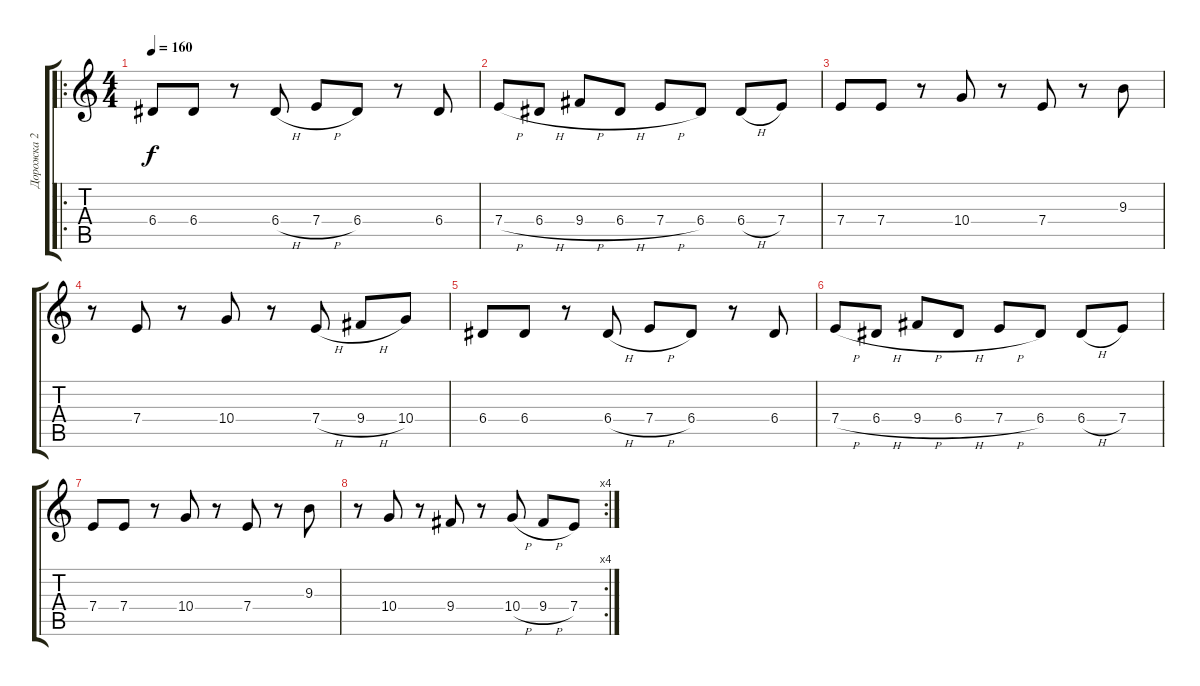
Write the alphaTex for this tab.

\track ("Дорожка 2" "Дорожка 2") {instrument distortionguitar}
\staff {score tabs}
\tuning (B3 Gb3 D3 A2 E2 B1) {hide}
\ro
\ts (4 4)
\tempo 160
\clef g2
\ks c
6.4.8{dy f} 6.4.8 r.8 6.4{h}.8 7.4{h}.8 6.4.8 r.8 6.4.8 |
7.4{h}.8 6.4{h}.8 9.4{h}.8 6.4{h}.8 7.4{h}.8 6.4.8 6.4{h}.8 7.4.8 |
7.4.8 7.4.8 r.8 10.4.8 r.8 7.4.8 r.8 9.3.8 |
r.8 7.4.8 r.8 10.4.8 r.8 7.4{h}.8 9.4{h}.8 10.4.8 |
6.4.8 6.4.8 r.8 6.4{h}.8 7.4{h}.8 6.4.8 r.8 6.4.8 |
7.4{h}.8 6.4{h}.8 9.4{h}.8 6.4{h}.8 7.4{h}.8 6.4.8 6.4{h}.8 7.4.8 |
7.4.8 7.4.8 r.8 10.4.8 r.8 7.4.8 r.8 9.3.8 |
\rc 4
r.8 10.4.8 r.8 9.4.8 r.8 10.4{h}.8 9.4{h}.8 7.4.8
